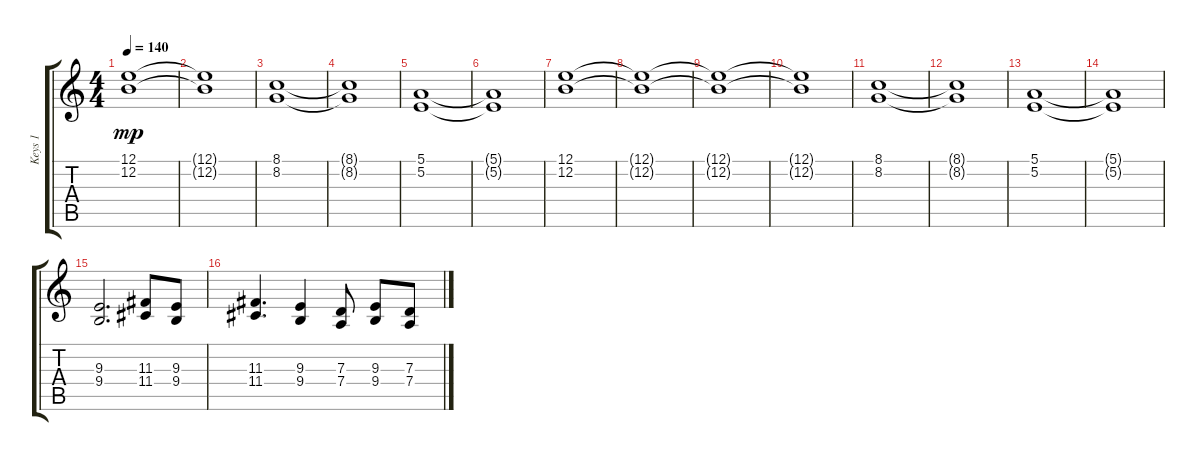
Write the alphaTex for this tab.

\track ("Keys 1" "Keys 1") {instrument choiraahs}
\staff {score tabs}
\tuning (E4 B3 G3 D3 A2 E2) {hide}
\ts (4 4)
\tempo 140
\clef g2
\ks c
(12.1{t} 12.2{t}).1{dy mp} |
(12.1{t} 12.2{t}).1 |
(8.1 8.2).1 |
(8.1{t} 8.2{t}).1 |
(5.1 5.2).1 |
(5.1{t} 5.2{t}).1 |
(12.1 12.2).1 |
(12.1{t} 12.2{t}).1 |
(12.1{t} 12.2{t}).1 |
(12.1{t} 12.2{t}).1 |
(8.1 8.2).1 |
(8.1{t} 8.2{t}).1 |
(5.1 5.2).1 |
(5.1{t} 5.2{t}).1 |
(9.3 9.4).2{d} (11.3 11.4).8 (9.3 9.4).8 |
(11.3 11.4).4{d} (9.3 9.4).4 (7.3 7.4).8 (9.3 9.4).8 (7.3 7.4).8
